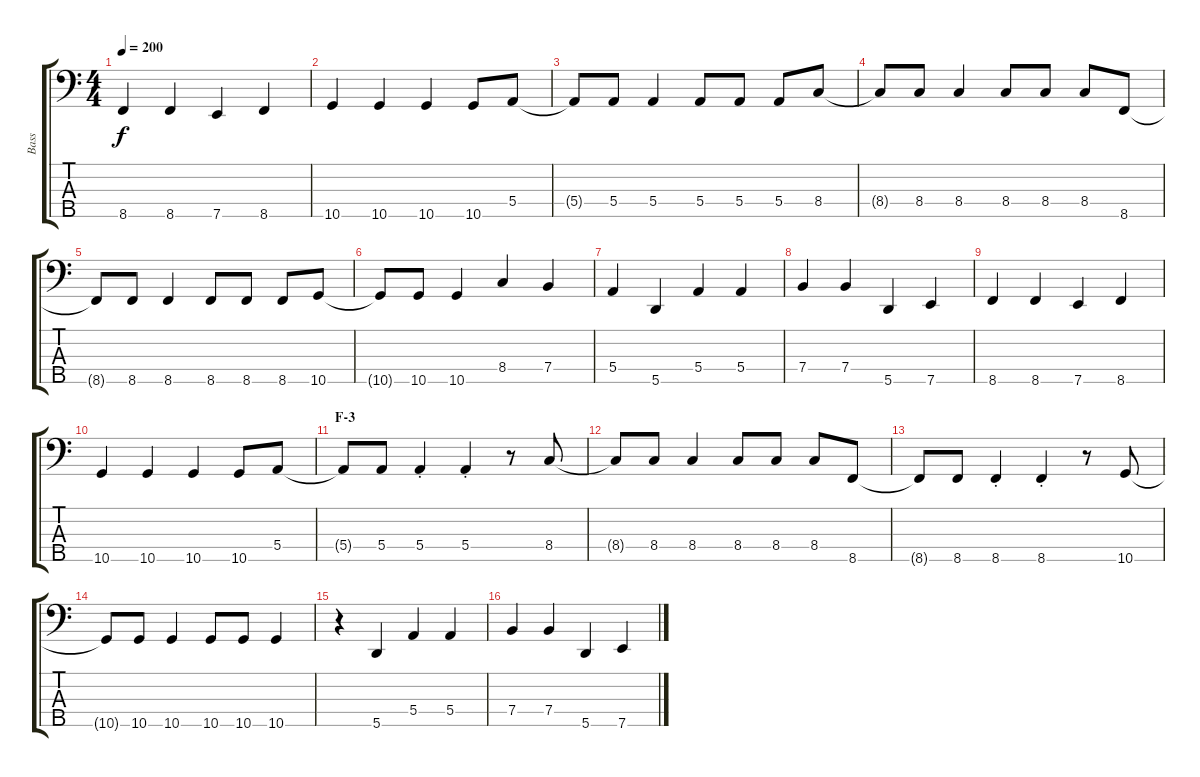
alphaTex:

\track ("Bass" "Bass") {instrument electricbasspick}
\staff {score tabs}
\tuning (G2 D2 A1 E1 A0) {hide}
\ts (4 4)
\tempo 200
\clef f4
\ks c
8.5.4{dy f} 8.5.4 7.5.4 8.5.4 |
10.5.4 10.5.4 10.5.4 10.5.8 5.4.8 |
5.4{t}.8 5.4.8 5.4.4 5.4.8 5.4.8 5.4.8 8.4.8 |
8.4{t}.8 8.4.8 8.4.4 8.4.8 8.4.8 8.4.8 8.5.8 |
8.5{t}.8 8.5.8 8.5.4 8.5.8 8.5.8 8.5.8 10.5.8 |
10.5{t}.8 10.5.8 10.5.4 8.4.4 7.4.4 |
5.4.4 5.5.4 5.4.4 5.4.4 |
7.4.4 7.4.4 5.5.4 7.5.4 |
8.5.4 8.5.4 7.5.4 8.5.4 |
10.5.4 10.5.4 10.5.4 10.5.8 5.4.8 |
\section ("" "F-3")
5.4{t}.8 5.4.8 5.4{st}.4 5.4{st}.4 r.8 8.4.8 |
8.4{t}.8 8.4.8 8.4.4 8.4.8 8.4.8 8.4.8 8.5.8 |
8.5{t}.8 8.5.8 8.5{st}.4 8.5{st}.4 r.8 10.5.8 |
10.5{t}.8 10.5.8 10.5.4 10.5.8 10.5.8 10.5.4 |
r.4 5.5.4 5.4.4 5.4.4 |
7.4.4 7.4.4 5.5.4 7.5.4
